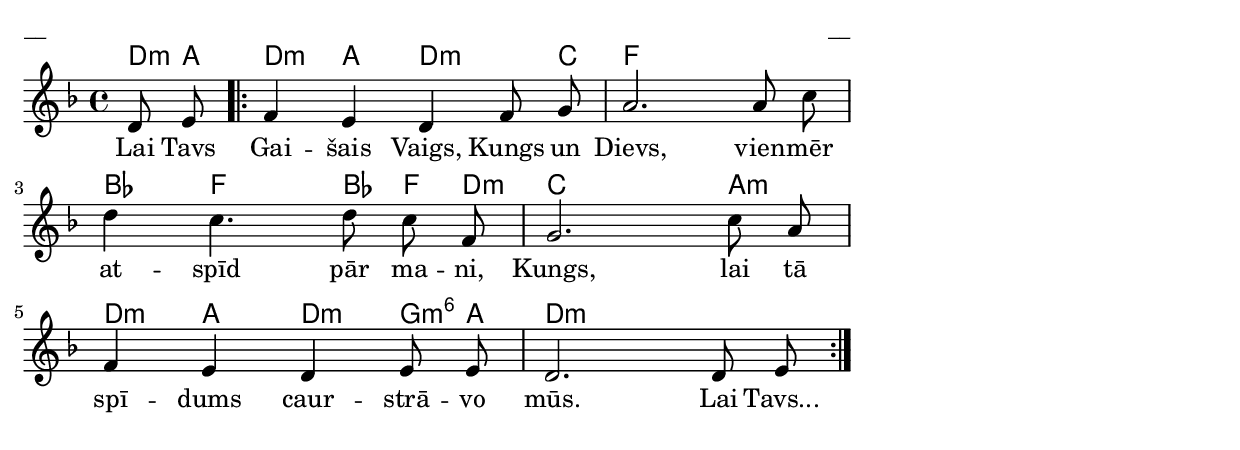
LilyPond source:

\version "2.13.18"


\paper {
line-width = 14\cm
left-margin = 0.4\cm
between-system-padding = 0.1\cm
between-system-space = 0.1\cm
}

\layout {
indent = #0
ragged-last = ##f
}

chordsA = \chordmode {
d8:min a d4:min a d4.:min c8 f1 bes4 f4. bes8 f d:min c2. a4:min d4:min a d:min g8:min6 a d1:min
}

voiceA = \relative c'{
\clef "treble"
\key d \minor
\time 4/4
\partial 4

d8 e |
\repeat volta 2 {
f4 e d f8 g | a2. a8 c | d4 c4. d8 c f, | g2. c8 a | f4 e d e8 e | d2. d8 e
}
}

lyricA = \lyricmode {
Lai Tavs Gai -- šais Vaigs, Kungs un Dievs, vien -- mēr at -- spīd pār ma -- ni, Kungs, lai tā spī -- dums caur -- strā -- vo mūs. Lai Tavs...
}


fullScore = <<
\new ChordNames { \chordsA }
\new Staff {
<<
\new Voice = "voiceA" { \oneVoice \autoBeamOff \voiceA }
\lyricsto "voiceA" \new Lyrics \lyricA
>>
}
>>


\score {
\fullScore
\header { piece = "__" opus = "__" }
}
\markup { \with-color #(x11-color 'white) \sans \smaller "aaa" }
\score {
\unfoldRepeats
\fullScore
\midi {
\context { \Staff \remove "Staff_performer" }
\context { \Voice \consists "Staff_performer" }
}
}